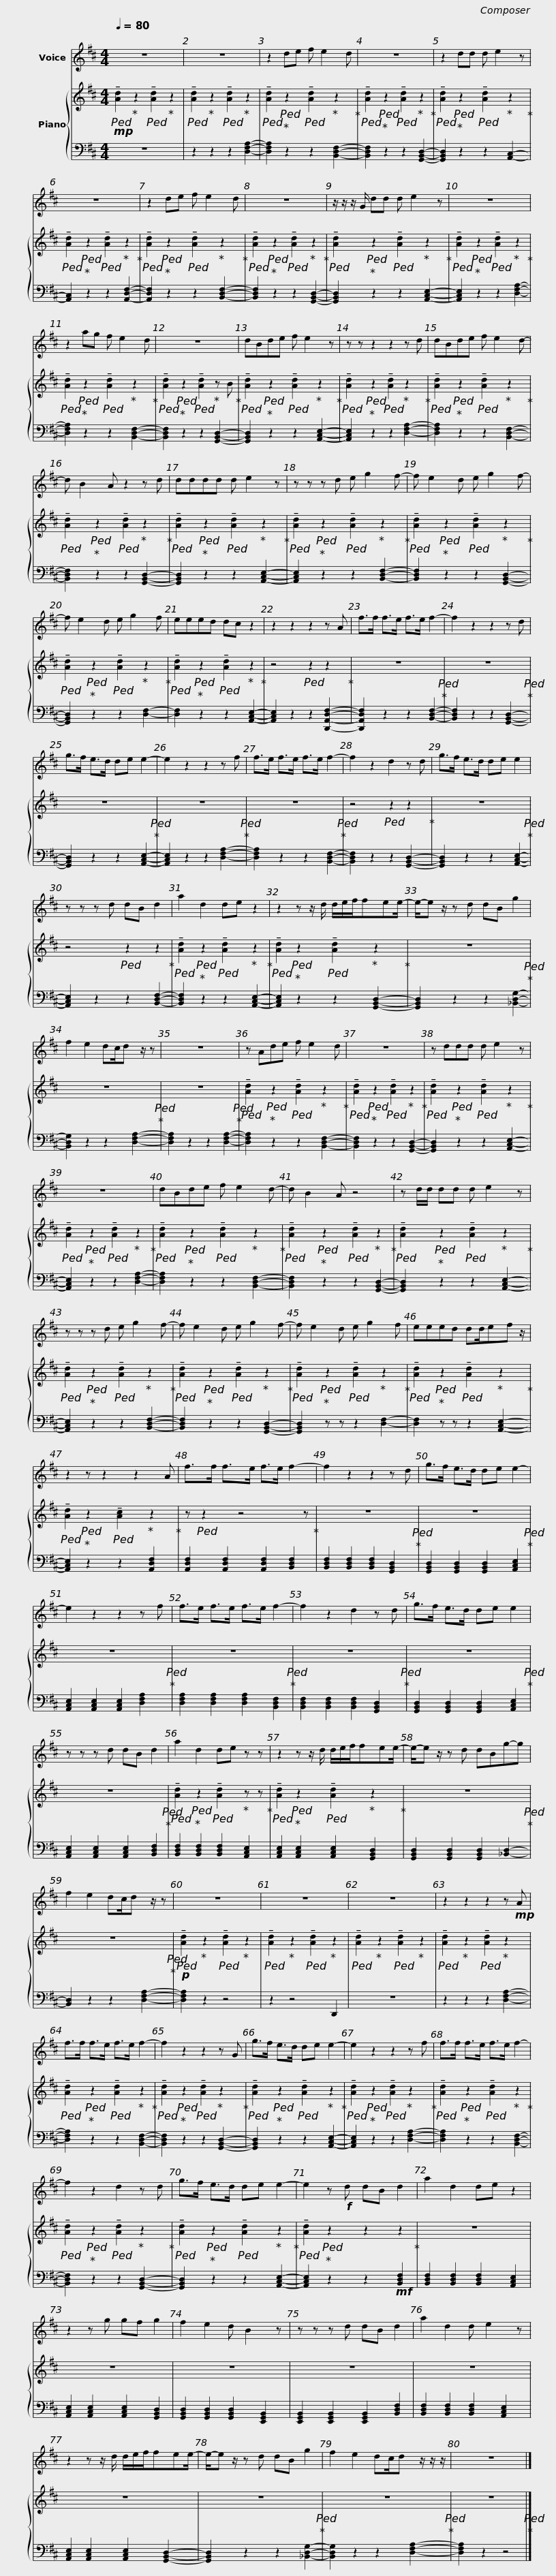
X:1
%%score 1 { 2 | 3 }
L:1/8
Q:1/4=80
M:4/4
I:linebreak $
K:D
V:1 treble
V:2 treble
V:3 bass
V:1
 z8 | z8 | z2 de f e2 d | z8 |$ z2 dd d e2 z | %5
 z8 | z2 de f e2 d | z8 |$ z/ z/ z/ G/ dd d e2 z | z8 | %10
 z2 ag f e2 d | z8 |$ dBde f e2 z | z z z2 z2 z d | dBde f e2 d- | %15
 d B2 A z2 z d |$ dddd d e2 z | z z z d e g2 f- | f e2 d e g2 f- | f e2 d e g2 f |$ %20
 eeed dc z2 | z2 z2 z2 z A | f>f f>e f>e f2- | f2 z2 z2 z d |$ g>f e>d de e2- | %25
 e2 z2 z2 z f | f>e f>e f>e f2- | f2 z2 d2 z d |$ g>f e>d de e2 | z z z d dB d2 | %30
 a2 d2 de z2 | z2 z z/ d/ d/e/f/fee/- |$ e/-e z/ z d dB g2 | f2 e2 dc/d z/ z | z8 | %35
 z Ade f e2 d |$ z8 | z ddd d e2 z | z8 | dBde f e2 d- |$ %40
 d B2 A z4 | z d/d/ dd d e2 z | z z z d e g2 f- | f e2 d e g2 f- |$ f e2 d e g2 f | %45
 eeed dd/ef z/ | z2 z z2 z2 A | f>f f>e f>e f2- |$ f2 z2 z2 z d | g>f e>d de e2- | %50
 e2 z2 z2 z f | f>e f>e f>e f2- |$ f2 z2 d2 z d | g>f e>d de e2 | z z z d dB d2 | %55
 a2 d2 de z z | z2 z z/ d/ d/e/f/fee/- |$ e/-e z/ z d dBg-g | f2 e2 dc/d z/ z | z8 | %60
 z8 | z8 | z2 z2 z2 z!mp! A |$ f>f f>e f>e f2- | f2 z2 z2 z G | %65
 g>f e>d de e2- | e2 z2 z2 z f | f>f f>e f>e f2- | f2 z2 d2 z d |$ g>f e>d de e2- | %70
 e2 z!f! d dB d2 | a2 d2 de z2 | z2 z g gf g2 | f2 e2 d B2 z | z z z d dB d2 |$ %75
 a2 d2 d e2 z | z2 z z/ d/ d/e/f/fee/- | e/-e z/ z d dB g2 | f2 e2 dc/d z/ z/ z/ | z8 |] %80
V:2
!mp!!ped! !tenuto![Ad]2!ped-up! z2!ped! !tenuto![Ad]2!ped-up! z2 |!ped! !tenuto![Ad]2!ped-up! z2!ped! !tenuto![Ad]2!ped-up! z2 |!ped! !tenuto![Ad]2!ped!!ped-up! z2!ped! !tenuto![Ad]2!ped-up! z2!ped-up! |!ped! !tenuto![Ad]2!ped!!ped-up! z2!ped! !tenuto![Ad]2!ped-up! z2!ped-up! |$!ped! !tenuto![Ad]2!ped!!ped-up! z2!ped! !tenuto![Ad]2!ped-up! z2!ped-up! | %5
!ped! !tenuto![Ad]2!ped!!ped-up! z2!ped! !tenuto![Ad]2!ped-up! z2!ped-up! |!ped! !tenuto![Ad]2!ped!!ped-up! z2!ped! !tenuto![Ad]2!ped-up! z2!ped-up! |!ped! !tenuto![Ad]2!ped!!ped-up! z2!ped! !tenuto![Ad]2!ped-up! z2!ped-up! |$!ped! !tenuto![Ad]2!ped!!ped-up! z2!ped! !tenuto![Ad]2!ped-up! z2!ped-up! |!ped! !tenuto![Ad]2!ped!!ped-up! z2!ped! !tenuto![Ad]2!ped-up! z2!ped-up! | %10
!ped! !tenuto![Ad]2!ped!!ped-up! z2!ped! !tenuto![Ad]2!ped-up! z2!ped-up! |!ped! !tenuto![Ad]2!ped!!ped-up! z2!ped! !tenuto![Ad]2!ped-up! z B!ped-up! |$!ped! !tenuto![Ad]2!ped!!ped-up! z2!ped! !tenuto![Ad]2!ped-up! z2!ped-up! |!ped! !tenuto![Ad]2!ped!!ped-up! z2!ped! !tenuto![Ad]2!ped-up! z2!ped-up! |!ped! !tenuto![Ad]2!ped!!ped-up! z2!ped! !tenuto![Ad]2!ped-up! z2!ped-up! | %15
!ped! !tenuto![Ad]2!ped!!ped-up! z2!ped! !tenuto![Ad]2!ped-up! z2!ped-up! |$!ped! !tenuto![Ad]2!ped!!ped-up! z2!ped! !tenuto![Ad]2!ped-up! z2!ped-up! |!ped! !tenuto![Ad]2!ped!!ped-up! z2!ped! !tenuto![Ad]2!ped-up! z2!ped-up! |!ped! !tenuto![Ad]2!ped!!ped-up! z2!ped! !tenuto![Ad]2!ped-up! z2!ped-up! |!ped! !tenuto![Ad]2!ped!!ped-up! z2!ped! !tenuto![Ad]2!ped-up! z2!ped-up! |$ %20
!ped! !tenuto![Ad]2!ped!!ped-up! z2!ped! !tenuto![Ad]2!ped-up! z2!ped-up! | z4!ped! z2 z2!ped-up! | z8!ped!!ped-up! | z8!ped!!ped-up! |$ z8!ped!!ped-up! | %25
 z8!ped!!ped-up! | z8!ped!!ped-up! | z4!ped! z2 z2!ped-up! |$ z8!ped!!ped-up! | z4!ped! z2 z2!ped-up! | %30
!ped! !tenuto![Ad]2!ped!!ped-up! z2!ped! !tenuto![Ad]2!ped-up! z2!ped-up! |!ped! !tenuto![Ad]2!ped!!ped-up! z2!ped! !tenuto![Ad]2!ped-up! z2!ped-up! |$ z8!ped!!ped-up! | z8!ped!!ped-up! | z8!ped!!ped-up! | %35
!ped! !tenuto![Ad]2!ped!!ped-up! z2!ped! !tenuto![Ad]2!ped-up! z2!ped-up! |$!ped! !tenuto![Ad]2!ped!!ped-up! z2!ped! !tenuto![Ad]2!ped-up! z2!ped-up! |!ped! !tenuto![Ad]2!ped!!ped-up! z2!ped! !tenuto![Ad]2!ped-up! z2!ped-up! |!ped! !tenuto![Ad]2!ped!!ped-up! z2!ped! !tenuto![Ad]2!ped-up! z2!ped-up! |!ped! !tenuto![Ad]2!ped!!ped-up! z2!ped! !tenuto![Ad]2!ped-up! z2!ped-up! |$ %40
!ped! !tenuto![Ad]2!ped!!ped-up! z2!ped! !tenuto![Ad]2!ped-up! z2!ped-up! |!ped! !tenuto![Ad]2!ped!!ped-up! z2!ped! !tenuto![Ad]2!ped-up! z2!ped-up! |!ped! !tenuto![Ad]2!ped!!ped-up! z2!ped! !tenuto![Ad]2!ped-up! z2!ped-up! |!ped! !tenuto![Ad]2!ped!!ped-up! z2!ped! !tenuto![Ad]2!ped-up! z2!ped-up! |$!ped! !tenuto![Ad]2!ped!!ped-up! z2!ped! !tenuto![Ad]2!ped-up! z2!ped-up! | %45
!ped! !tenuto![Ad]2!ped!!ped-up! z2!ped! !tenuto![Ad]2!ped-up! z2!ped-up! |!ped! !tenuto![Ad]2!ped!!ped-up! z2!ped! !tenuto![Ac]2!ped-up! z2!ped-up! | z!ped! z2 z4 z!ped-up! |$ z8!ped!!ped-up! | z8!ped!!ped-up! | %50
 z8!ped!!ped-up! | z8!ped!!ped-up! |$ z8!ped!!ped-up! | z8!ped!!ped-up! | z8!ped!!ped-up! | %55
!ped! !tenuto![Ad]2!ped!!ped-up! z2!ped! !tenuto![Ad]2!ped-up! z z!ped-up! |!ped! !tenuto![Ad]2!ped!!ped-up! z2!ped! !tenuto![Ad]2!ped-up! z2!ped-up! |$ z8!ped!!ped-up! | z8!ped!!ped-up! |!p!!ped! !tenuto![Ad]2!ped-up! z2!ped! !tenuto![Ad]2!ped-up! z2 | %60
!ped! !tenuto![Ad]2!ped-up! z2!ped! !tenuto![Ad]2!ped-up! z2 |!ped! !tenuto![Ad]2!ped-up! z2!ped! !tenuto![Ad]2!ped-up! z2 |!ped! !tenuto![Ad]2!ped-up! z2!ped! !tenuto![Ad]2!ped-up! z2 |$!ped! !tenuto![Ad]2!ped!!ped-up! z2!ped! !tenuto![Ad]2!ped-up! z2!ped-up! |!ped! !tenuto![Ad]2!ped!!ped-up! z2!ped! !tenuto![Ad]2!ped-up! z2!ped-up! | %65
!ped! !tenuto![Ad]2!ped!!ped-up! z2!ped! !tenuto![Ad]2!ped-up! z2!ped-up! |!ped! !tenuto![Ad]2!ped!!ped-up! z2!ped! !tenuto![Ad]2!ped-up! z2!ped-up! |!ped! !tenuto![Ad]2!ped!!ped-up! z2!ped! !tenuto![Ad]2!ped-up! z2!ped-up! |!ped! !tenuto![Ad]2!ped!!ped-up! z2!ped! !tenuto![Ad]2!ped-up! z2!ped-up! |$!ped! !tenuto![Ad]2!ped!!ped-up! z2!ped! !tenuto![Ad]2!ped-up! z2!ped-up! | %70
!ped! !tenuto![Ad]2!ped!!ped-up! z2 z2 z2!ped-up! | z8 | z8 | z8 | z8 |$ %75
 z8 | z8 | z8!ped!!ped-up! | z8!ped!!ped-up! | z8!ped!!ped-up! |] %80
V:3
 z8 | z2 z2 z2 [D,F,A,]2- | [D,F,A,]2 z2 z2 [B,,D,F,]2- | [B,,D,F,]2 z2 z2 [G,,B,,D,]2- |$ [G,,B,,D,]2 z2 z2 [A,,C,]2- | %5
 [A,,C,]2 z2 z2 [A,,D,F,]2- | [A,,D,F,]2 z2 z2 [B,,D,F,]2- | [B,,D,F,]2 z2 z2 [G,,B,,D,]2- |$ [G,,B,,D,]2 z2 z2 [A,,C,E,]2- | [A,,C,E,]2 z2 z2 [D,F,A,]2- | %10
 [D,F,A,]2 z2 z2 [B,,D,F,]2- | [B,,D,F,]2 z2 z2 [G,,B,,D,]2- |$ [G,,B,,D,]2 z2 z2 [A,,C,E,]2- | [A,,C,E,]2 z2 z2 [D,F,A,]2- | [D,F,A,]2 z2 z2 [B,,D,F,]2- | %15
 [B,,D,F,]2 z2 z2 [G,,B,,D,]2- |$ [G,,B,,D,]2 z2 z2 [A,,C,E,]2- | [A,,C,E,]2 z2 z2 [B,,D,F,]2- | [B,,D,F,]2 z2 z2 [G,,B,,D,]2- | [G,,B,,D,]2 z2 z2 [D,F,]2- |$ %20
 [D,F,]2 z2 z2 [A,,C,E,]2- | [A,,C,E,]2 z2 z2 [D,,A,,D,F,]2- | [D,,A,,D,F,]2 z2 z2 [B,,D,F,]2- | [B,,D,F,]2 z2 z2 [G,,B,,D,]2- |$ [G,,B,,D,]2 z2 z2 [A,,C,E,]2- | %25
 [A,,C,E,]2 z2 z2 [D,F,A,]2- | [D,F,A,]2 z2 z2 [B,,D,F,]2- | [B,,D,F,]2 z2 z2 [G,,B,,D,]2- |$ [G,,B,,D,]2 z2 z2 [A,,C,E,]2- | [A,,C,E,]2 z2 z2 [B,,D,F,]2- | %30
 [B,,D,F,]2 z2 z2 [A,,C,E,]2- | [A,,C,E,]2 z2 z2 [G,,B,,D,]2- |$ [G,,B,,D,]2 z2 z2 [_B,,D,G,]2- | [B,,D,G,]2 z2 z2 [D,F,A,]2- | [D,F,A,]2 z2 z2 [D,F,A,]2- | %35
 [D,F,A,]2 z2 z2 [B,,D,F,]2- |$ [B,,D,F,]2 z2 z2 [G,,B,,D,]2- | [G,,B,,D,]2 z2 z2 [A,,C,E,]2- | [A,,C,E,]2 z2 z2 [D,F,A,]2- | [D,F,A,]2 z2 z2 [B,,D,F,]2- |$ %40
 [B,,D,F,]2 z2 z2 [G,,B,,D,]2- | [G,,B,,D,]2 z2 z2 [A,,C,E,]2- | [A,,C,E,]2 z2 z2 [B,,D,F,]2- | [B,,D,F,]2 z2 z2 [G,,B,,D,]2- |$ [G,,B,,D,]2 z z z2 [D,F,]2- | %45
 [D,F,]2 z z z2 [A,,C,E,]2- | [A,,C,E,]2 z2 z2 [A,,D,F,]2 | [A,,D,F,]2 [A,,D,F,]2 [A,,D,F,]2 [B,,D,F,]2 |$ [B,,D,F,]2 [B,,D,F,]2 [B,,D,F,]2 [G,,B,,D,]2 | [G,,B,,D,]2 [G,,B,,D,]2 [G,,B,,D,]2 [A,,C,E,]2 | %50
 [A,,C,E,]2 [A,,C,E,]2 [A,,C,E,]2 [D,F,A,]2 | [D,F,A,]2 [D,F,A,]2 [D,F,A,]2 [B,,D,F,]2 |$ [B,,D,F,]2 [B,,D,F,]2 [B,,D,F,]2 [G,,B,,D,]2 | [G,,B,,D,]2 [G,,B,,D,]2 [G,,B,,D,]2 [A,,C,E,]2 | [A,,C,E,]2 [A,,C,E,]2 [A,,C,E,]2 [B,,D,F,]2 | %55
 [B,,D,F,]2 [B,,D,F,]2 [B,,D,F,]2 [A,,C,E,]2 | [A,,C,E,]2 [A,,C,E,]2 [A,,C,E,]2 [G,,B,,D,]2 |$ [G,,B,,D,]2 [G,,B,,D,]2 [G,,B,,D,]2 [_B,,D,]2- | [B,,D,]2 z2 z2 [D,F,A,]2- | [D,F,A,]2 z2 z4 | %60
 z2 z4 D,,2 | z8 | z2 z2 z2 [D,F,A,]2- |$ [D,F,A,]2 z2 z2 [B,,D,F,]2- | [B,,D,F,]2 z2 z2 [G,,B,,D,]2- | %65
 [G,,B,,D,]2 z2 z2 [A,,C,E,]2- | [A,,C,E,]2 z2 z2 [D,F,A,]2- | [D,F,A,]2 z2 z2 [B,,D,F,]2- | [B,,D,F,]2 z2 z2 [G,,B,,D,]2- |$ [G,,B,,D,]2 z2 z2 [A,,C,E,]2- | %70
 [A,,C,E,]2 z2 z2!mf! [B,,D,F,]2 | [B,,D,F,]2 [B,,D,F,]2 [B,,D,F,]2 [A,,C,E,]2 | [A,,C,E,]2 [A,,C,E,]2 [A,,C,E,]2 [G,,B,,D,]2 | [G,,B,,D,]2 [G,,B,,D,]2 [G,,B,,D,]2 [E,,G,,B,,]2 | [E,,G,,B,,]2 [E,,G,,B,,]2 [E,,G,,B,,]2 [B,,D,F,]2 |$ %75
 [B,,D,F,]2 [B,,D,F,]2 [B,,D,F,]2 [A,,C,E,]2 | [A,,C,E,]2 [A,,C,E,]2 [A,,C,E,]2 [G,,B,,D,]2- | [G,,B,,D,]2 z2 z2 [_B,,D,G,]2- | [B,,D,G,]2 z2 z2 [D,F,A,]2- | [D,F,A,]2 z2 z4 |] %80
